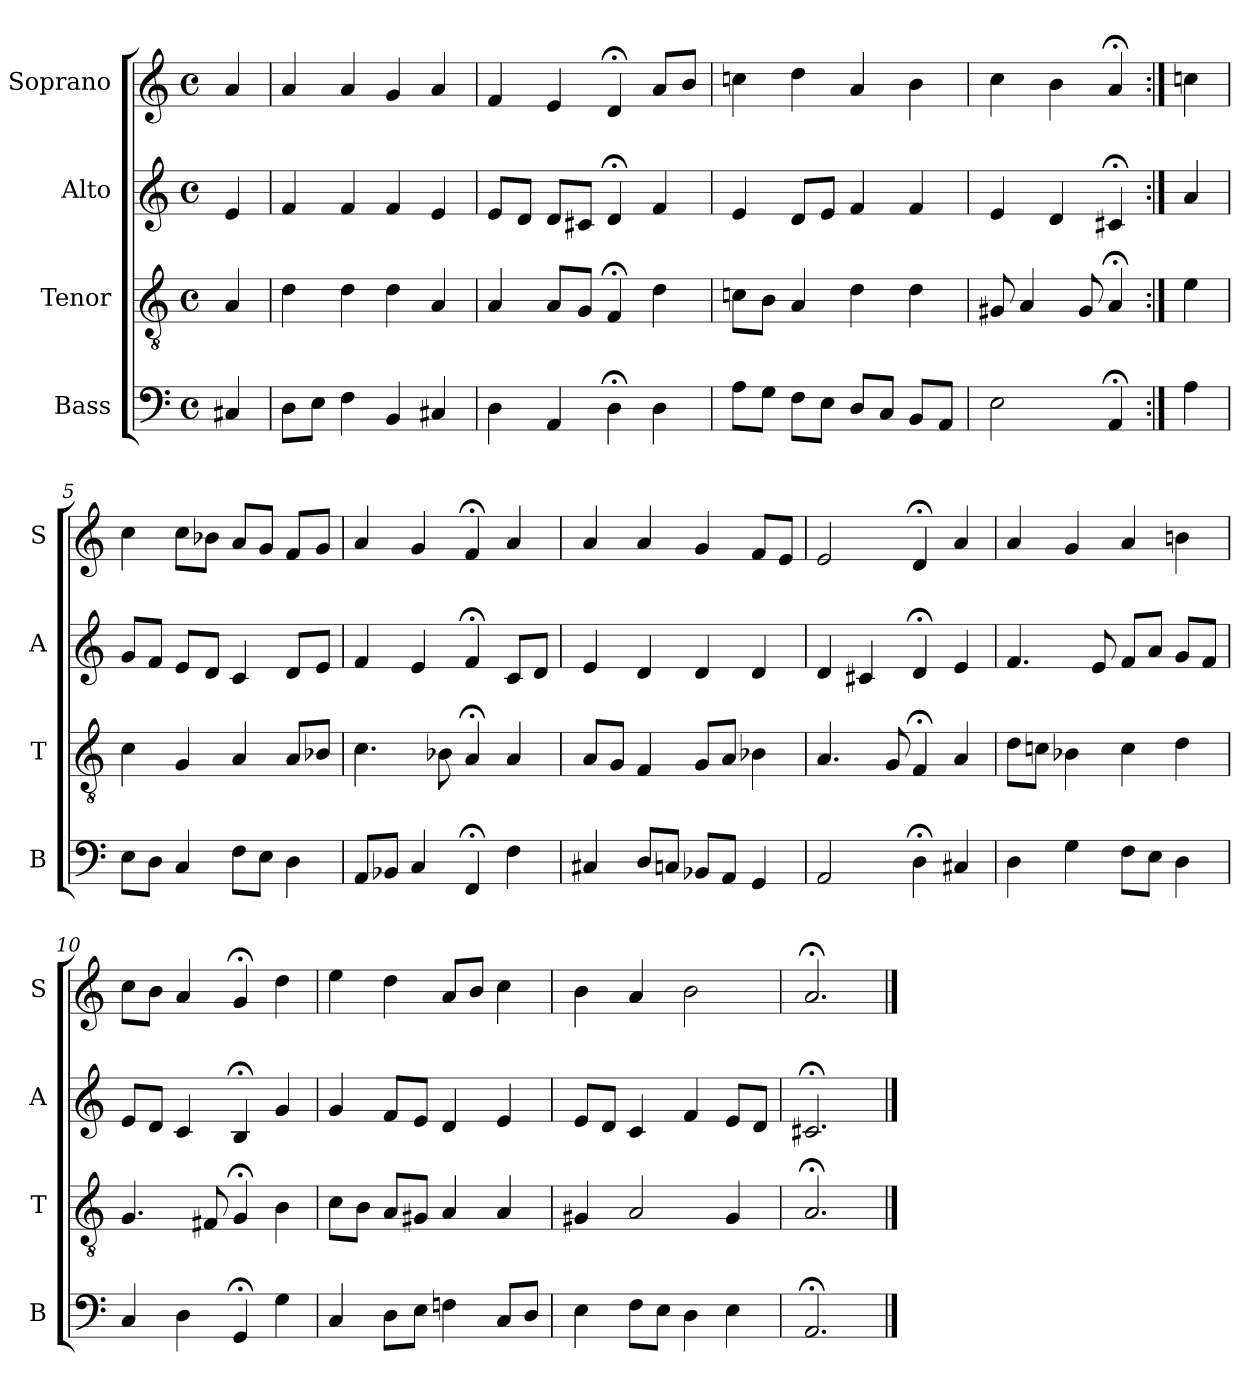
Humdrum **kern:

**kern	**kern	**kern	**kern
*part4	*part3	*part2	*part1
*staff4	*staff3	*staff2	*staff1
*I"Bass	*I"Tenor	*I"Alto	*I"Soprano
*I'B	*I'T	*I'A	*I'S
*clefF4	*clefGv2	*clefG2	*clefG2
*k[]	*k[]	*k[]	*k[]
*a:	*a:	*a:	*a:
*M4/4	*M4/4	*M4/4	*M4/4
*met(c)	*met(c)	*met(c)	*met(c)
*MM100	*MM100	*MM100	*MM100
=	=	=	=
4C#Xi	4Ai	4e	4a
=1	=1	=1	=1
8DiL	4di	4f	4a
8EJ	.	.	.
4F	4d	4f	4a
4BB	4d	4f	4g
4C#X	4A	4e	4a
=2	=2	=2	=2
4D	4A	8eL	4f
.	.	8dJ	.
4AA	8AL	8dL	4e
.	8GJ	8c#XJ	.
4D;<	4F;<	4d;<	4d;<
4D	4d	4f	8aL
.	.	.	8bJ
=3	=3	=3	=3
8AL	8cnL	4e	4ccn
8GJ	8BJ	.	.
8FL	4A	8dL	4dd
8EJ	.	8eJ	.
8DL	4d	4f	4a
8CJ	.	.	.
8BBL	4d	4f	4b
8AAJ	.	.	.
=4	=4	=4	=4
2E	8G#X	4e	4cc
.	4A	.	.
.	.	4d	4b
.	8G#	.	.
4AA;<	4A;<	4c#X;<	4a;<
=:|!	=:|!	=:|!	=:|!
4A	4e	4a	4ccn
=5	=5	=5	=5
8EL	4c	8gL	4cc
8DJ	.	8fJ	.
4C	4G	8eL	8ccL
.	.	8dJ	8b-XJ
8FL	4A	4c	8aL
8EJ	.	.	8gJ
4D	8AL	8dL	8fL
.	8B-XJ	8eJ	8gJ
=6	=6	=6	=6
8AAL	4.c	4f	4a
8BB-XJ	.	.	.
4C	.	4e	4g
.	8B-X	.	.
4FF;<	4A;<	4f;<	4f;<
4F	4A	8cL	4a
.	.	8dJ	.
=7	=7	=7	=7
4C#X	8AL	4e	4a
.	8GJ	.	.
8DL	4F	4d	4a
8CnJ	.	.	.
8BB-XL	8GL	4d	4g
8AAJ	8AJ	.	.
4GG	4B-X	4d	8fL
.	.	.	8eJ
=8	=8	=8	=8
2AA	4.A	4d	2e
.	.	4c#X	.
.	8G	.	.
4D;<	4F;<i	4d;<	4d;<i
4C#Xi	4Ai	4e	4ai
=9	=9	=9	=9
4Di	8diL	4.f	4a
.	8cnJ	.	.
4G	4B-X	.	4g
.	.	8e	.
8FL	4c	8fL	4a
8EJ	.	8aJ	.
4D	4d	8gL	4bn
.	.	8fJ	.
=10	=10	=10	=10
4C	4.G	8eL	8ccL
.	.	8dJ	8bJ
4D	.	4c	4a
.	8F#X	.	.
4GG;<	4G;<	4B;<	4g;<
4G	4B	4g	4dd
=11	=11	=11	=11
4C	8cL	4g	4ee
.	8BJ	.	.
8DL	8AL	8fL	4dd
8EJ	8G#XJ	8eJ	.
4Fn	4A	4d	8aL
.	.	.	8bJ
8CL	4A	4e	4cc
8DJ	.	.	.
=12	=12	=12	=12
4E	4G#X	8eL	4b
.	.	8dJ	.
8FL	2A	4c	4a
8EJ	.	.	.
4D	.	4f	2b
4E	4G#	8eL	.
.	.	8dJ	.
=13	=13	=13	=13
2.AA;<	2.A;<	2.c#X;<	2.a;<
==	==	==	==
*-	*-	*-	*-
